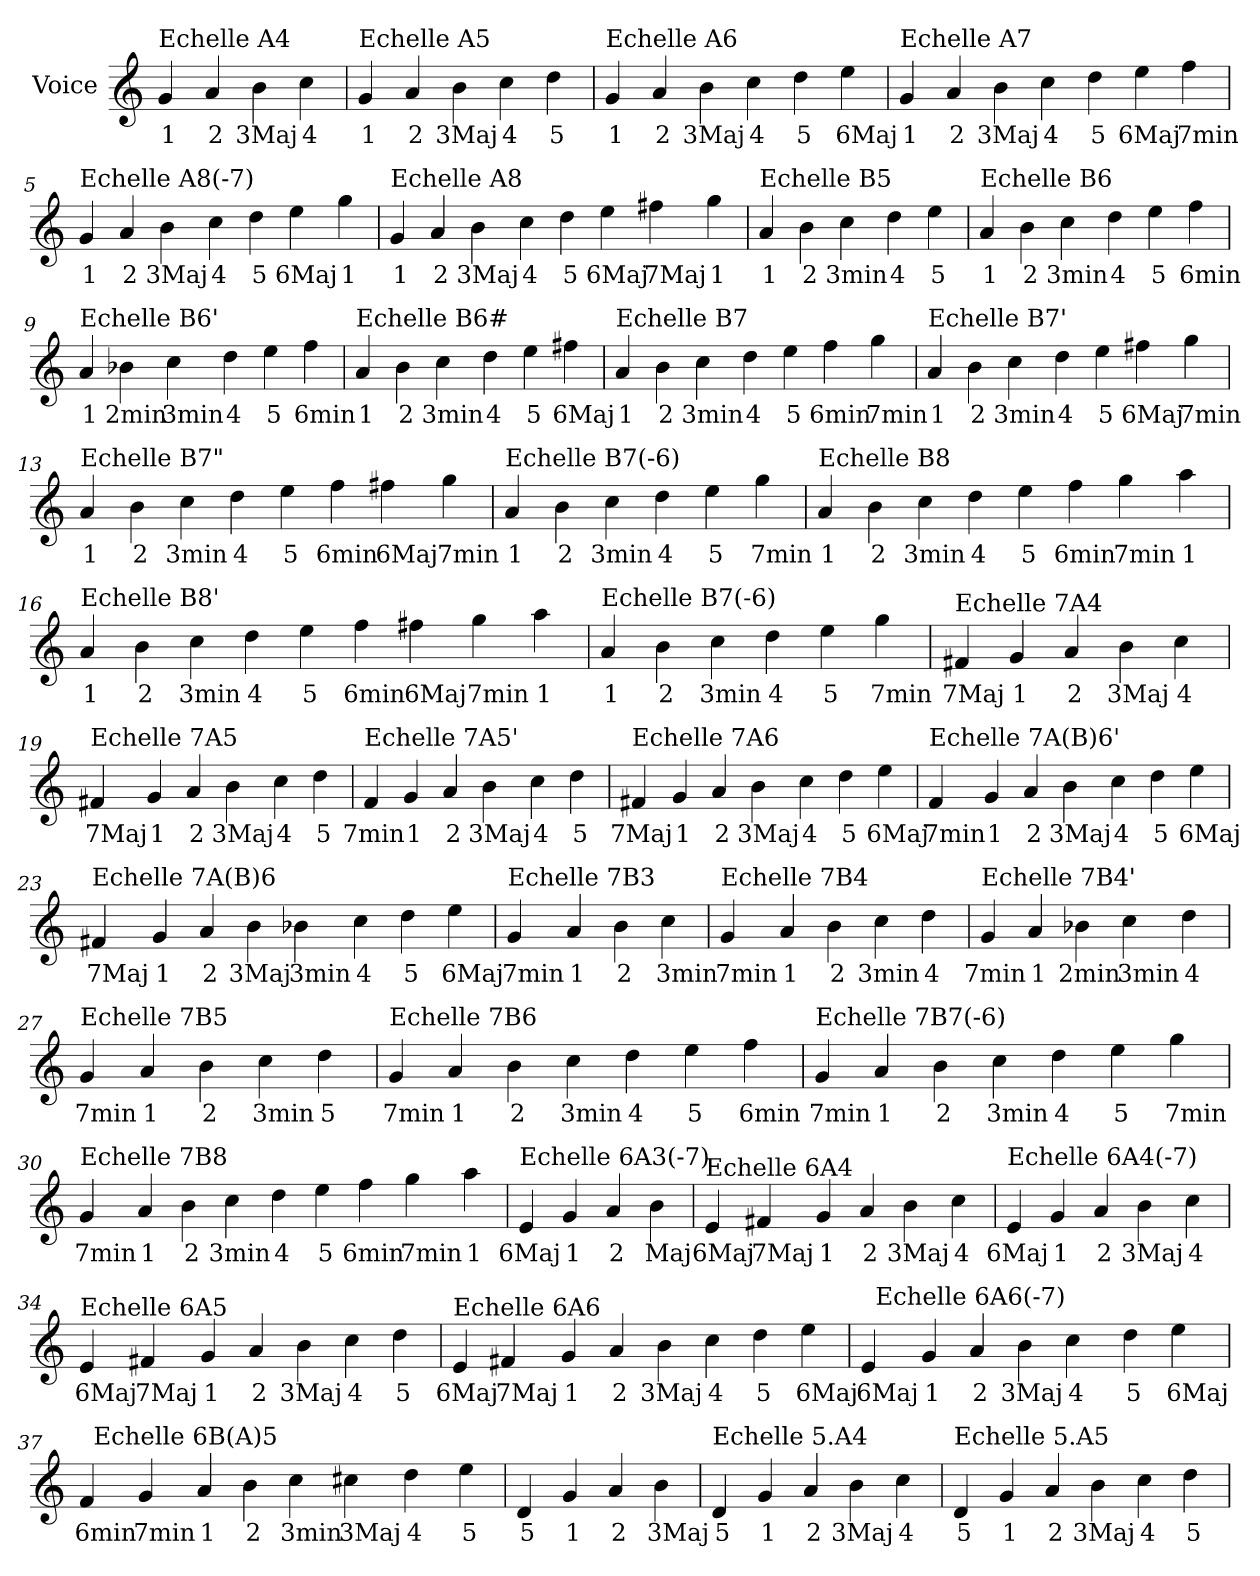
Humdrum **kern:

**kern	**text
*part1	*part1
*staff1	*staff1
*I"Voice	*
*I'V	*
*clefG2	*
*k[]	*
*C:	*
=1	=1
!LO:TX:a:t=Echelle A4	!
4g	1
4a	2
4b	3Maj
4cc	4
=2	=2
!LO:TX:a:t=Echelle A5	!
4g	1
4a	2
4b	3Maj
4cc	4
4dd	5
!!LO:LB:g=z
=3	=3
!LO:TX:a:t=Echelle A6	!
4g	1
4a	2
4b	3Maj
4cc	4
4dd	5
4ee	6Maj
=4	=4
!LO:TX:a:t=Echelle A7	!
4g	1
4a	2
4b	3Maj
4cc	4
4dd	5
4ee	6Maj
4ff	7min
!!LO:LB:g=z
=5	=5
!LO:TX:a:t=Echelle A8(-7)	!
4g	1
4a	2
4b	3Maj
4cc	4
4dd	5
4ee	6Maj
4gg	1
=6	=6
!LO:TX:a:t=Echelle A8	!
4g	1
4a	2
4b	3Maj
4cc	4
4dd	5
4ee	6Maj
4ff#X	7Maj
4gg	1
!!LO:LB:g=z
=7	=7
!LO:TX:a:t=Echelle B5	!
4a	1
4b	2
4cc	3min
4dd	4
4ee	5
=8	=8
!LO:TX:a:t=Echelle B6	!
4a	1
4b	2
4cc	3min
4dd	4
4ee	5
4ff	6min
!!LO:LB:g=z
=9	=9
!LO:TX:a:t=Echelle B6'	!
4a	1
4b-X	2min
4cc	3min
4dd	4
4ee	5
4ff	6min
=10	=10
!LO:TX:a:t=Echelle B6#	!
4a	1
4b	2
4cc	3min
4dd	4
4ee	5
4ff#X	6Maj
!!LO:LB:g=z
=11	=11
!LO:TX:a:t=Echelle B7	!
4a	1
4b	2
4cc	3min
4dd	4
4ee	5
4ff	6min
4gg	7min
=12	=12
!LO:TX:a:t=Echelle B7'	!
4a	1
4b	2
4cc	3min
4dd	4
4ee	5
4ff#X	6Maj
4gg	7min
!!LO:LB:g=z
=13	=13
!LO:TX:a:t=Echelle B7"	!
4a	1
4b	2
4cc	3min
4dd	4
4ee	5
4ff	6min
4ff#X	6Maj
4gg	7min
=14	=14
!LO:TX:a:t=Echelle B7(-6)	!
4a	1
4b	2
4cc	3min
4dd	4
4ee	5
4gg	7min
!!LO:LB:g=z
=15	=15
!LO:TX:a:t=Echelle B8	!
4a	1
4b	2
4cc	3min
4dd	4
4ee	5
4ff	6min
4gg	7min
4aa	1
=16	=16
!LO:TX:a:t=Echelle B8'	!
4a	1
4b	2
4cc	3min
4dd	4
4ee	5
4ff	6min
4ff#X	6Maj
4gg	7min
4aa	1
!!LO:LB:g=z
=17	=17
!LO:TX:a:t=Echelle B7(-6)	!
4a	1
4b	2
4cc	3min
4dd	4
4ee	5
4gg	7min
=18	=18
!LO:TX:a:t=Echelle 7A4	!
4f#X	7Maj
4g	1
4a	2
4b	3Maj
4cc	4
!!LO:LB:g=z
=19	=19
!LO:TX:a:t=Echelle 7A5	!
4f#X	7Maj
4g	1
4a	2
4b	3Maj
4cc	4
4dd	5
=20	=20
!LO:TX:a:t=Echelle 7A5'	!
4f	7min
4g	1
4a	2
4b	3Maj
4cc	4
4dd	5
!!LO:LB:g=z
=21	=21
!LO:TX:a:t=Echelle 7A6	!
4f#X	7Maj
4g	1
4a	2
4b	3Maj
4cc	4
4dd	5
4ee	6Maj
=22	=22
!LO:TX:a:t=Echelle 7A(B)6'	!
4f	7min
4g	1
4a	2
4b	3Maj
4cc	4
4dd	5
4ee	6Maj
!!LO:LB:g=z
=23	=23
!LO:TX:a:t=Echelle 7A(B)6	!
4f#X	7Maj
4g	1
4a	2
4b	3Maj
4b-X	3min
4cc	4
4dd	5
4ee	6Maj
=24	=24
!LO:TX:a:t=Echelle 7B3	!
4g	7min
4a	1
4b	2
4cc	3min
!!LO:PB:g=z
=25	=25
!LO:TX:a:t=Echelle 7B4	!
4g	7min
4a	1
4b	2
4cc	3min
4dd	4
=26	=26
!LO:TX:a:t=Echelle 7B4'	!
4g	7min
4a	1
4b-X	2min
4cc	3min
4dd	4
!!LO:LB:g=z
=27	=27
!LO:TX:a:t=Echelle 7B5	!
4g	7min
4a	1
4b	2
4cc	3min
4dd	5
=28	=28
!LO:TX:a:t=Echelle 7B6	!
4g	7min
4a	1
4b	2
4cc	3min
4dd	4
4ee	5
4ff	6min
!!LO:LB:g=z
=29	=29
!LO:TX:a:t=Echelle 7B7(-6)	!
4g	7min
4a	1
4b	2
4cc	3min
4dd	4
4ee	5
4gg	7min
=30	=30
!LO:TX:a:t=Echelle 7B8	!
4g	7min
4a	1
4b	2
4cc	3min
4dd	4
4ee	5
4ff	6min
4gg	7min
4aa	1
!!LO:LB:g=z
=31	=31
!LO:TX:a:t=Echelle 6A3(-7)	!
4e	6Maj
4g	1
4a	2
4b	Maj
=32	=32
!LO:TX:a:t=Echelle 6A4	!
4e	6Maj
4f#X	7Maj
4g	1
4a	2
4b	3Maj
4cc	4
!!LO:LB:g=z
=33	=33
!LO:TX:a:t=Echelle 6A4(-7)	!
4e	6Maj
4g	1
4a	2
4b	3Maj
4cc	4
=34	=34
!LO:TX:a:t=Echelle 6A5	!
4e	6Maj
4f#X	7Maj
4g	1
4a	2
4b	3Maj
4cc	4
4dd	5
!!LO:LB:g=z
=35	=35
!LO:TX:a:t=Echelle 6A6	!
4e	6Maj
4f#X	7Maj
4g	1
4a	2
4b	3Maj
4cc	4
4dd	5
4ee	6Maj
=36	=36
*^	*
4e	32ryy	6Maj
!	!LO:TX:a:t=Echelle 6A6(-7)	!
.	1ryy	.
4g	.	1
4a	.	2
4b	.	3Maj
4cc	.	4
.	2ryy	.
4dd	.	5
4ee	.	6Maj
.	8..ryy	.
!!LO:LB:g=z	!!
=37	=37	=37
4f	32ryy	6min
!	!LO:TX:a:t=Echelle 6B(A)5	!
.	1ryy	.
4g	.	7min
4a	.	1
4b	.	2
4cc	.	3min
.	2ryy	.
4cc#X	.	3Maj
4dd	.	4
.	4...ryy	.
4ee	.	5
=38	=38	=38
!LO:TX:a:t=Echelle 5.A3	!	!
*v	*v	*
4d	5
4g	1
4a	2
4b	3Maj
!!LO:LB:g=z
=39	=39
!LO:TX:a:t=Echelle 5.A4	!
4d	5
4g	1
4a	2
4b	3Maj
4cc	4
=40	=40
!LO:TX:a:t=Echelle 5.A5	!
4d	5
4g	1
4a	2
4b	3Maj
4cc	4
4dd	5
=	=
*-	*-
